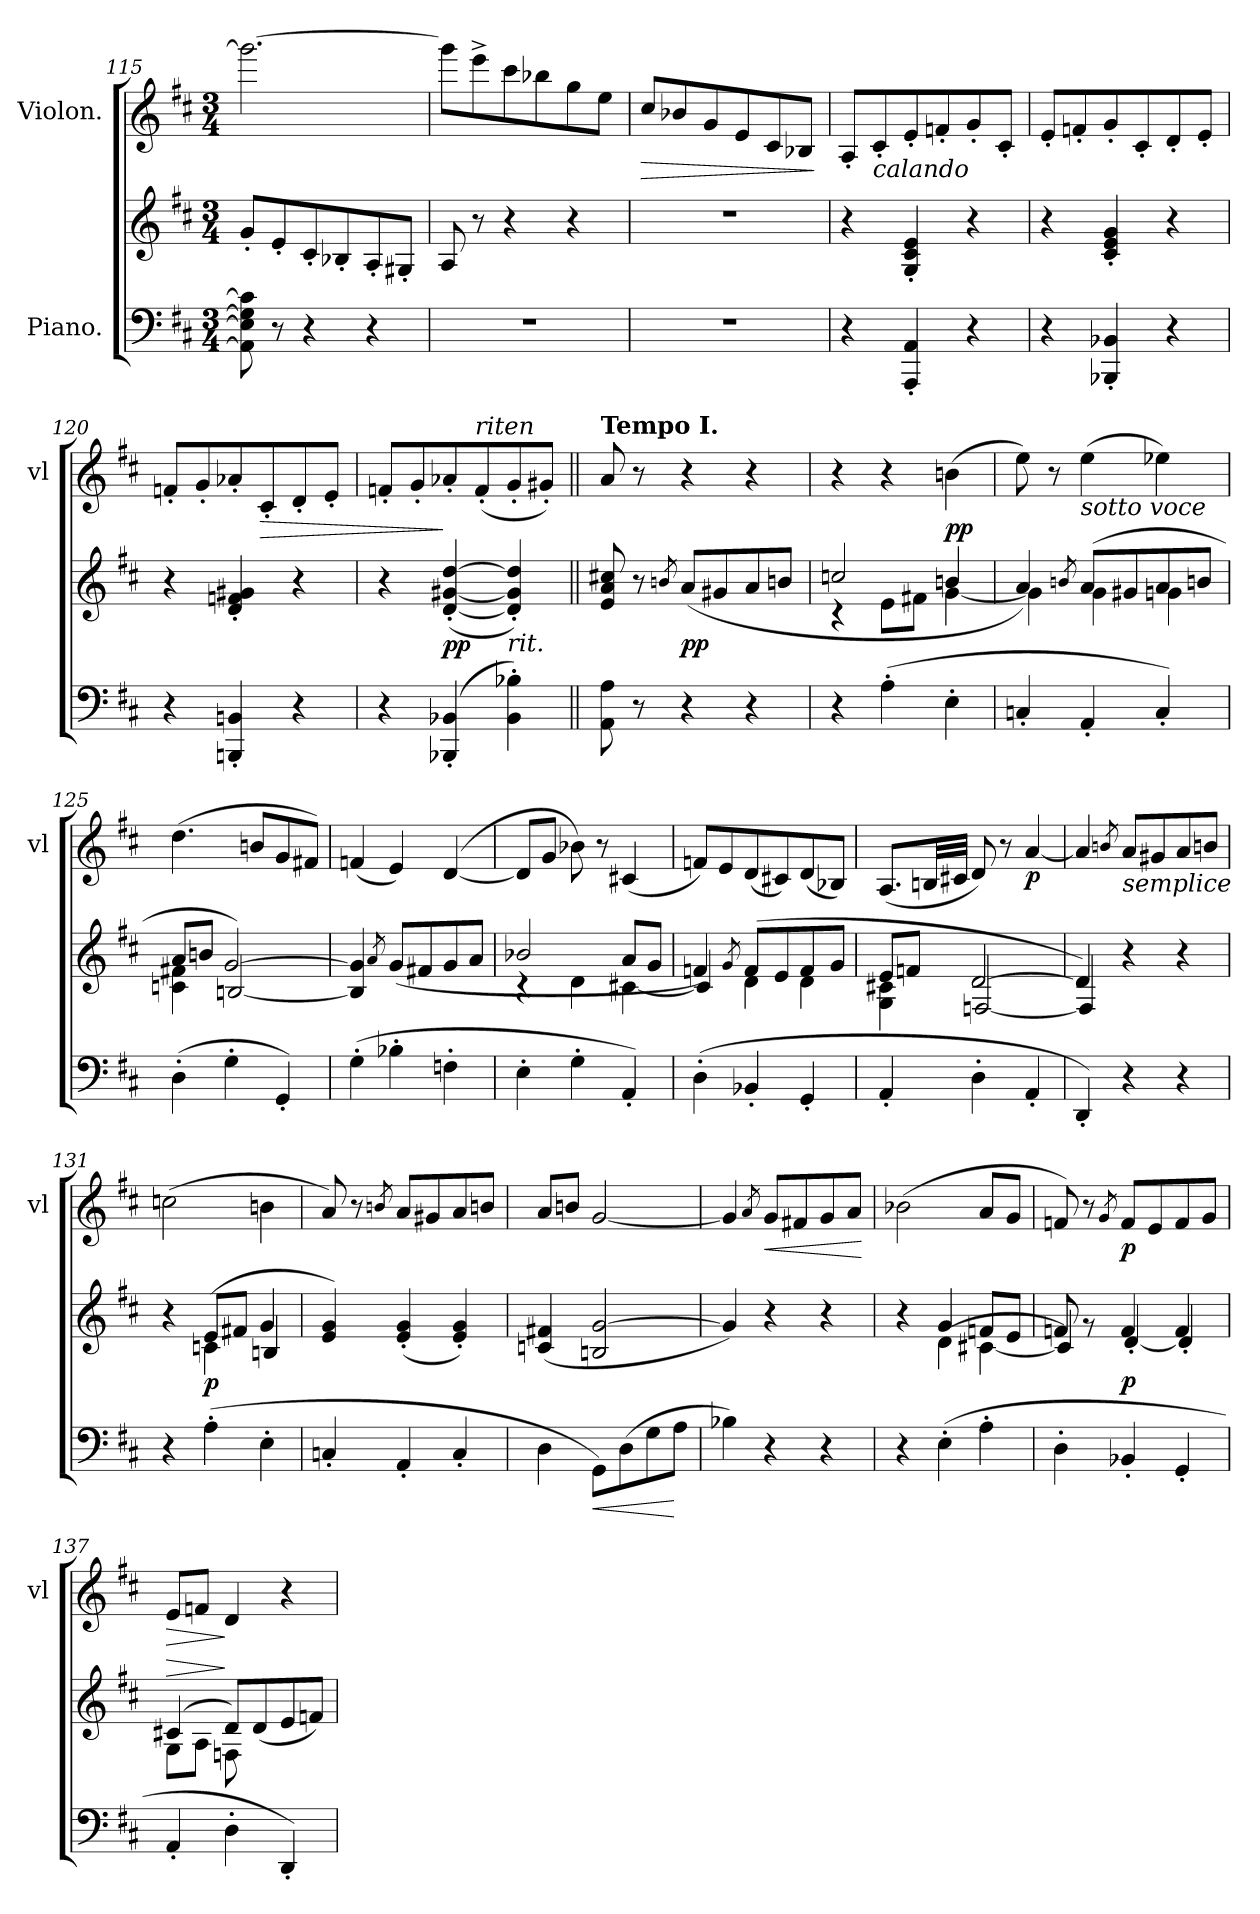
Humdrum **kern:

**kern	**kern	**dynam	**kern	**dynam
*part2	*part2	*part2	*part1	*part1
*staff3	*staff2	*staff2/3	*staff1	*staff1
*I"Piano.	*	*	*I"Violon.	*
*	*	*	*I'vl	*
*clefF4	*clefG2	*	*clefG2	*
*k[f#c#]	*k[f#c#]	*	*k[f#c#]	*
*M3/4	*M3/4	*	*M3/4	*
=115	=115	=115	=115	=115
8AA]\ 8E]\ 8G]\ 8c#]\	8g'/L	.	2.ggg!\_	.
8r	8e'/	.	.	.
4r	8c#'/	.	.	.
.	8B-X'/	.	.	.
4r	8A'/	.	.	.
.	8G#X'/J	.	.	.
=116	=116	=116	=116	=116
2.r	8A/	.	8ggg!\L]	.
.	8r	.	8eee^!\	.
.	4r	.	8ccc#!\	.
.	.	.	8bb-X!\	.
.	4r	.	8gg!\	.
.	.	.	8ee!\J	.
=117	=117	=117	=117	=117
!	!	!	!	!LO:HP:b
2.r	2.r	.	8cc#!/L	>
.	.	.	8b-X!/	.
.	.	.	8g!/	.
.	.	.	8e!/	.
.	.	.	8c#!/	.
.	.	.	8B-X!/J	.
.	.	.	.	]
=118	=118	=118	=118	=118
4r	4r	.	8A'!/L	.
!	!	!	!LO:TX:b:i:t=calando	!
.	.	.	8c#'!/	.
4AAA'/ 4AA'/	4G'/ 4c#'/ 4e'/	.	8e'!/	.
.	.	.	8fn'!/	.
4r	4r	.	8g'!/	.
.	.	.	8c#'!/J	.
=119	=119	=119	=119	=119
4r	4r	.	8e'!/L	.
.	.	.	8fn'!/	.
4BBB-X'/ 4BB-X'/	4c#'/ 4e'/ 4g'/	.	8g'!/	.
.	.	.	8c#'!/	.
4r	4r	.	8d'!/	.
.	.	.	8e'!/J	.
=120	=120	=120	=120	=120
4r	4r	.	8fn'!/L	.
.	.	.	8g'!/	.
4BBBn'/ 4BBn'/	4d'/ 4fn'/ 4g#X'/	.	8a-X'!/	.
!	!	!	!	!LO:HP:b
.	.	.	8c#'!/	>
4r	4r	.	8d'!/	.
.	.	.	8e'!/J	.
=121	=121	=121	=121	=121
4r	4r	.	8fn'!/L	.
.	.	.	8g'!/	.
(4BBB-X'/ 4BB-X'/	([4d'/ [4g#X'/ [4dd'/	pp	8a-X'!/	]
!	!	!	!LO:TX:a:i:t=riten	!
.	.	.	(8f'!/	.
!	!LO:TX:b:i:t=rit.	!	!	!
4BB-'\ 4B-X'\)	4d]'/ 4g#]'/ 4dd]'/)	.	8g'!/	.
.	.	.	8g#X'!/J)	.
=122||	=122||	=122||	=122||	=122||
!	!	!	!LO:TX:a:B:t=Tempo I.	!
8AA\ 8A\	8e/ 8a/ 8cc#X/	.	8a!/	.
8r	8r	.	8r	.
.	8qbn/	.	.	.
4r	(>8a/L	pp	4r	.
.	8g#X/	.	.	.
4r	8a/	.	4r	.
.	8bn/J	.	.	.
=123	=123	=123	=123	=123
*	*^	*	*	*
4r	2cc/	4r	.	4r	.
(4A'\	.	8e\L	.	4r	.
.	.	8f#X\J	.	.	.
4E'\	4bn/	[4g\	.	(4bn!\	pp
=124	=124	=124	=124	=124	=124
4C'/	4a/)	4g\]	.	8ee!\)	.
.	.	.	.	8r	.
.	8qbn/	.	.	.	.
!	!	!	!	!LO:TX:b:i:t=sotto voce	!
4AA'/	(8a/L	4g\	.	(4ee!\	.
.	8g#X/	.	.	.	.
4C'/)	8a/	4gn\	.	4ee-X!\)	.
.	8bn/J	.	.	.	.
=125	=125	=125	=125	=125	=125
(4D'\	8a/L	4c\ 4f#X\	.	(4.dd!\	.
.	8bn/J	.	.	.	.
4G'\	[2g/)	[2Bn/	.	.	.
.	.	.	.	8bn!/L	.
4GG'/)	.	.	.	8g!/	.
.	.	.	.	8f#X!/J)	.
*	*v	*v	*	*	*
=126	=126	=126	=126	=126
(4G'\	4B]/ 4g]/	.	(4fn!/	.
.	8qa/	.	.	.
4B-X'\	(8g/L	.	4e!/)	.
.	8f#X/	.	.	.
4F'\	8g/	.	(<[4d!/	.
.	8a/J	.	.	.
=127	=127	=127	=127	=127
*	*^	*	*	*
4E'\	2b-X/	4r	.	8d!/L]	.
.	.	.	.	8g!/J	.
4G'\	.	4d\	.	8b-!\)	.
.	.	.	.	8r	.
4AA'/)	8a/L	[4c#X\	.	(4c#X!/	.
.	8g/J	.	.	.	.
=128	=128	=128	=128	=128	=128
(4D'\	4f/)	4c#/]	.	8f!/L)	.
.	.	.	.	8e!/	.
.	8qg/	.	.	.	.
4BB-'/	(8f/L	4d\	.	(8d!/	.
.	8e/	.	.	8c#X!/)	.
4GG'/	8f/	4d\	.	(8d!/	.
.	8g/J	.	.	8B-!/J)	.
=129	=129	=129	=129	=129	=129
4AA'/	8e/L	4G\ 4c#X\	.	(8.A!/L	.
.	8f/J	.	.	.	.
.	.	.	.	32Bn!/LL	.
.	.	.	.	32c#X!/JJJ	.
4D'\	[2d/	[2F/	.	8d!/)	.
.	.	.	.	8r	.
4AA'/	.	.	.	[4a!/	p
=130	=130	=130	=130	=130	=130
4DD'/)	4d/])	4F/]	.	4a!/]	.
.	.	.	.	8qbn!/	.
!	!	!	!	!LO:TX:b:i:t=semplice	!
4r	4r	4ryy	.	8a!/L	.
.	.	.	.	8g#X!/	.
4r	4r	4ryy	.	8a!/	.
.	.	.	.	8bn!/J	.
=131	=131	=131	=131	=131	=131
4r	4r	4ryy	.	(2cc!\	.
(4A'\	8e/L	(<4c\	p	.	.
.	8f#X/J	.	.	.	.
4E'\	4g/	4Bn/	.	4bn!\	.
*	*v	*v	*	*	*
=132	=132	=132	=132	=132
4C'/	4e/ 4g/)	.	8a!/)	.
.	.	.	8r	.
.	.	.	8qbn!/	.
4AA'/	(4e'/ 4g'/	.	8a!/L	.
.	.	.	8g#X!/	.
4C'/	4e'/ 4g'/)	.	8a!/	.
.	.	.	8bn!/J	.
=133	=133	=133	=133	=133
4D\	(4c/ 4f#X/	.	8a!/L	.
.	.	.	8bn!/J	.
!	!	!LO:HP:b=2	!	!
8GG\L)	2Bn/ [2g/	<	[2g!/	.
(8D\	.	.	.	.
8G\	.	.	.	.
8A\J	.	[	.	.
=134	=134	=134	=134	=134
4B-X\)	4g/])	.	4g!/]	.
.	.	.	8qa!/	.
!	!	!	!	!LO:HP:b
4r	4r	.	8g!/L	<
.	.	.	8f#X!/	.
4r	4r	.	8g!/	.
.	.	.	8a!/J	.
.	.	.	.	[
=135	=135	=135	=135	=135
*	*^	*	*	*
4r	4r	4ryy	.	(2b-!\	.
(<4E'\	4g/	(<4d\	.	.	.
4A'\	8f/L	[4c#X\	.	8a!/L	.
.	8e/J	.	.	8g!/J	.
=136	=136	=136	=136	=136	=136
4D'\	8f/	4c#/])	.	8f!/)	.
.	8rg	.	.	8r	.
.	.	.	.	8qg!/	.
4BB-'/	4f/	[4d'/	p	8f!/L	p
.	.	.	.	8e!/	.
4GG'/	4f/	4d'/]	.	8f!/	.
.	.	.	.	8g!/J	.
=137	=137	=137	=137	=137	=137
!	!	!	!LO:HP:a	!	!LO:HP:b
4AA'/	(4c#X/	8G\L	>	8e!/L	>
.	.	8A\J	.	8f!/J	.
4D'\	8d/L)	8F\	]	4d!/	]
.	(8d/	8ryy	.	.	.
4DD'/)	8e/	4ryy	.	4r	.
.	8f/J)	.	.	.	.
*	*v	*v	*	*	*
=	=	=	=	=
*-	*-	*-	*-	*-
